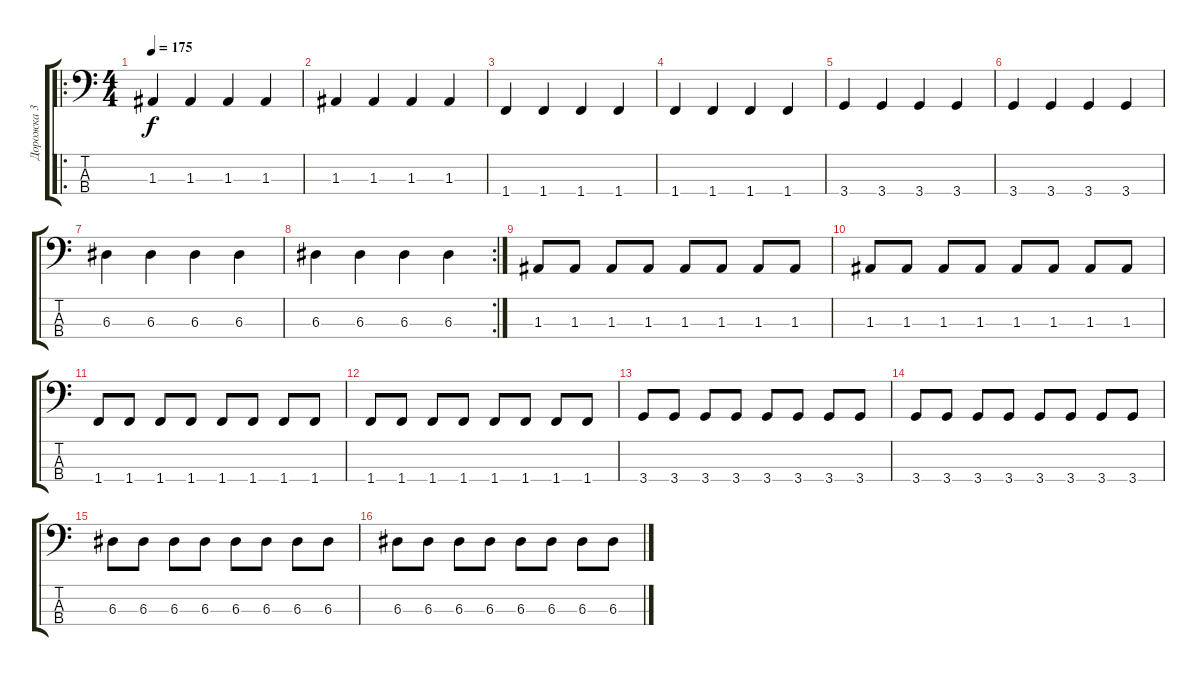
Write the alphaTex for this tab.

\track ("Дорожка 3" "Дорожка 3") {instrument slapbass2}
\staff {score tabs}
\tuning (G2 D2 A1 E1) {hide}
\ro
\ts (4 4)
\tempo 175
\clef f4
\ks c
1.3.4{dy f} 1.3.4 1.3.4 1.3.4 |
1.3.4 1.3.4 1.3.4 1.3.4 |
1.4.4 1.4.4 1.4.4 1.4.4 |
1.4.4 1.4.4 1.4.4 1.4.4 |
3.4.4 3.4.4 3.4.4 3.4.4 |
3.4.4 3.4.4 3.4.4 3.4.4 |
6.3.4 6.3.4 6.3.4 6.3.4 |
\rc 2
6.3.4 6.3.4 6.3.4 6.3.4 |
1.3.8 1.3.8 1.3.8 1.3.8 1.3.8 1.3.8 1.3.8 1.3.8 |
1.3.8 1.3.8 1.3.8 1.3.8 1.3.8 1.3.8 1.3.8 1.3.8 |
1.4.8 1.4.8 1.4.8 1.4.8 1.4.8 1.4.8 1.4.8 1.4.8 |
1.4.8 1.4.8 1.4.8 1.4.8 1.4.8 1.4.8 1.4.8 1.4.8 |
3.4.8 3.4.8 3.4.8 3.4.8 3.4.8 3.4.8 3.4.8 3.4.8 |
3.4.8 3.4.8 3.4.8 3.4.8 3.4.8 3.4.8 3.4.8 3.4.8 |
6.3.8 6.3.8 6.3.8 6.3.8 6.3.8 6.3.8 6.3.8 6.3.8 |
6.3.8 6.3.8 6.3.8 6.3.8 6.3.8 6.3.8 6.3.8 6.3.8
